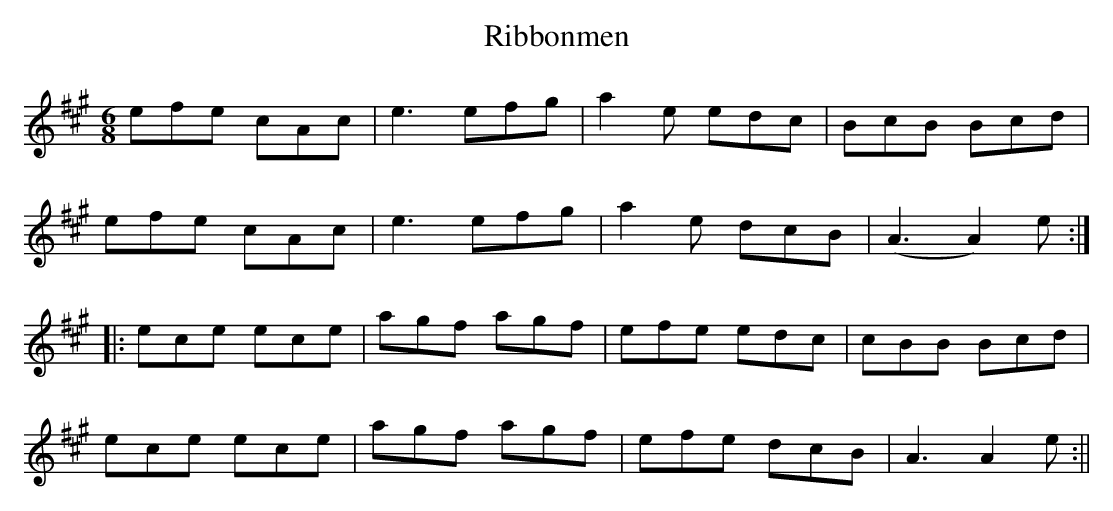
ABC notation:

X:1
T:Ribbonmen
M:6/8
L:1/8
K:A
efe cAc|e3 efg|a2e edc|BcB Bcd|
efe cAc|e3 efg|a2e dcB|(A3 A2)e:|
|:ece ece|agf agf|efe edc|cBB Bcd|
ece ece|agf agf|efe dcB|A3 A2e:||
